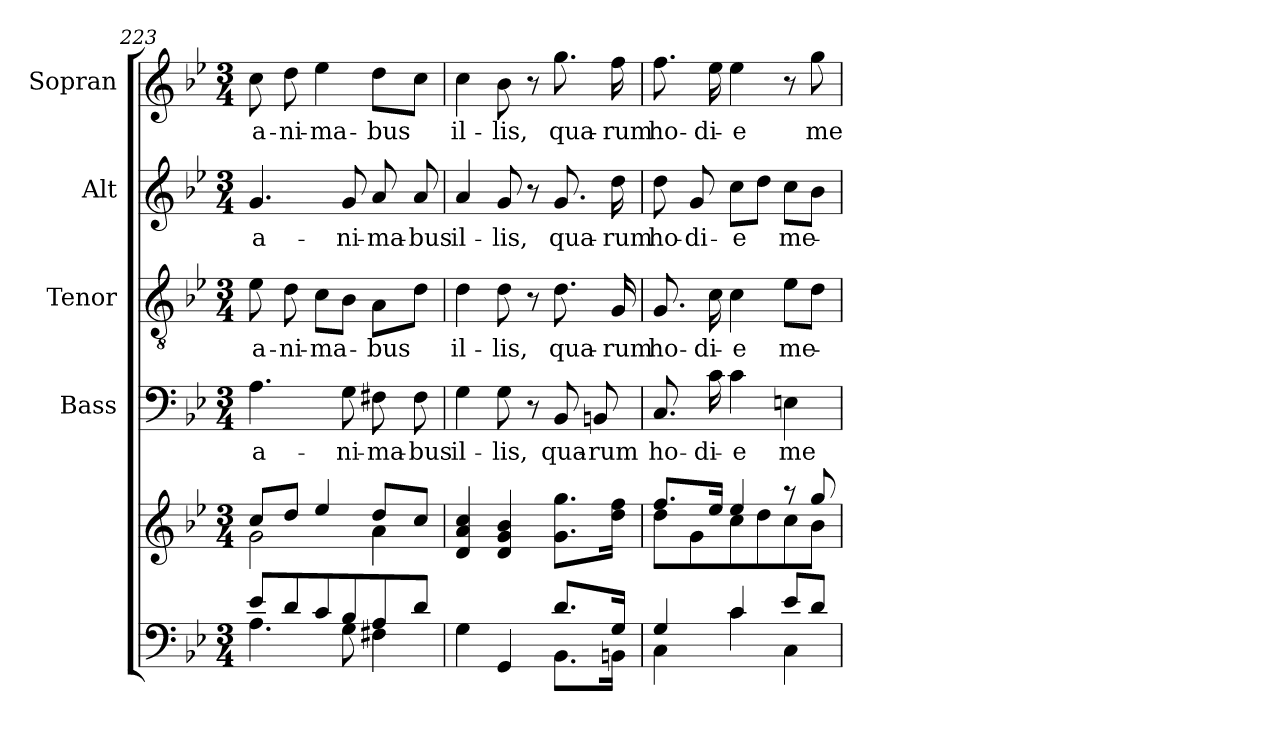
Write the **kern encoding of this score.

**kern	**kern	**kern	**text	**kern	**text	**kern	**text	**kern	**text
*part5	*part5	*part4	*part4	*part3	*part3	*part2	*part2	*part1	*part1
*staff6	*staff5	*staff4	*staff4	*staff3	*staff3	*staff2	*staff2	*staff1	*staff1
*	*	*I"Bass	*	*I"Tenor	*	*I"Alt	*	*I"Sopran	*
*	*	*I'B.	*	*I'T.	*	*I'A.	*	*I'S.	*
*clefF4	*clefG2	*clefF4	*	*clefGv2	*	*clefG2	*	*clefG2	*
*k[b-e-]	*k[b-e-]	*k[b-e-]	*	*k[b-e-]	*	*k[b-e-]	*	*k[b-e-]	*
*B-:	*B-:	*B-:	*	*B-:	*	*B-:	*	*B-:	*
*M3/4	*M3/4	*M3/4	*	*M3/4	*	*M3/4	*	*M3/4	*
=223	=223	=223	=223	=223	=223	=223	=223	=223	=223
*^	*^	*	*	*	*	*	*	*	*
!	!	!	!	!	!LO:LY:b	!	!LO:LY:b	!	!LO:LY:b	!	!LO:LY:b
8e-/L	4.A\	8cc/L	2g\	4.A\	a-	8e-\	a-	4.g/	a-	8cc\	a-
!	!	!	!	!	!	!	!LO:LY:b	!	!	!	!LO:LY:b
8d/	.	8dd/J	.	.	.	8d\	-ni-	.	.	8dd\	-ni-
!	!	!	!	!	!	!	!LO:LY:b	!	!	!	!LO:LY:b
8c/	.	4ee-/	.	.	.	8c\L	-ma-	.	.	4ee-\	-ma-
!	!	!	!	!	!LO:LY:b	!	!	!	!LO:LY:b	!	!
8B-/	8G\	.	.	8G\	-ni-	8B-\J	.	8g/	-ni-	.	.
!	!	!	!	!	!LO:LY:b	!	!LO:LY:b	!	!LO:LY:b	!	!LO:LY:b
8A/	4F#X\	8dd/L	4a\	8F#X\	-ma-	8A\L	-bus	8a/	-ma-	8dd\L	-bus
!	!	!	!	!	!LO:LY:b	!	!	!	!LO:LY:b	!	!
8d/J	.	8cc/J	.	8F#\	-bus	8d\J	.	8a/	-bus	8cc\J	.
*	*	*v	*v	*	*	*	*	*	*	*	*
=224	=224	=224	=224	=224	=224	=224	=224	=224	=224	=224
!	!	!	!	!LO:LY:b	!	!LO:LY:b	!	!LO:LY:b	!	!LO:LY:b
4G\	2ryy	4d/ 4a/ 4cc/	4G\	il-	4d\	il-	4a/	il-	4cc\	il-
!	!	!	!	!LO:LY:b	!	!LO:LY:b	!	!LO:LY:b	!	!LO:LY:b
4GG/	.	4d/ 4g/ 4b-/	8G\	-lis,	8d\	-lis,	8g/	-lis,	8b-\	-lis,
.	.	.	8r	.	8r	.	8r	.	8r	.
!	!	!	!	!LO:LY:b	!	!LO:LY:b	!	!LO:LY:b	!	!LO:LY:b
8.d/L	8.BB-\L	8.g\ 8.gg\L	8BB-/	qua-	8.d\	qua-	8.g/	qua-	8.gg\	qua-
!	!	!	!	!LO:LY:b	!	!	!	!	!	!
.	.	.	8BBn/	-rum	.	.	.	.	.	.
!	!	!	!	!	!	!LO:LY:b	!	!LO:LY:b	!	!LO:LY:b
16G/Jk	16BBn\Jk	16dd\ 16ff\Jk	.	.	16G/	-rum	16dd\	-rum	16ff\	-rum
=225	=225	=225	=225	=225	=225	=225	=225	=225	=225	=225
*	*	*^	*	*	*	*	*	*	*	*
!	!	!	!	!	!LO:LY:b	!	!LO:LY:b	!	!LO:LY:b	!	!LO:LY:b
4G/	4C\	8.ff/L	8dd\L	8.C/	ho-	8.G/	ho-	8dd\	ho-	8.ff\	ho-
!	!	!	!	!	!	!	!	!	!LO:LY:b	!	!
.	.	.	8g\	.	.	.	.	8g/	-di-	.	.
!	!	!	!	!	!LO:LY:b	!	!LO:LY:b	!	!	!	!LO:LY:b
.	.	16ee-/Jk	.	16c\	-di-	16c\	-di-	.	.	16ee-\	-di-
!	!	!	!	!	!LO:LY:b	!	!LO:LY:b	!	!LO:LY:b	!	!LO:LY:b
4c/	4c\	4ee-/	8cc\	4c\	-e	4c\	-e	8cc\L	-e	4ee-\	-e
.	.	.	8dd\	.	.	.	.	8dd\J	.	.	.
!	!	!	!	!	!LO:LY:b	!	!LO:LY:b	!	!LO:LY:b	!	!
8e-/L	4C\	8rgg	8cc\	4En\	me-	8e-\L	me-	8cc\L	me-	8r	.
!	!	!	!	!	!	!	!	!	!	!	!LO:LY:b
8d/J	.	8gg/	8b-\J	.	.	8d\J	.	8b-\J	.	8gg\	me-
*v	*v	*	*	*	*	*	*	*	*	*	*
*	*v	*v	*	*	*	*	*	*	*	*
=	=	=	=	=	=	=	=	=	=
*-	*-	*-	*-	*-	*-	*-	*-	*-	*-
